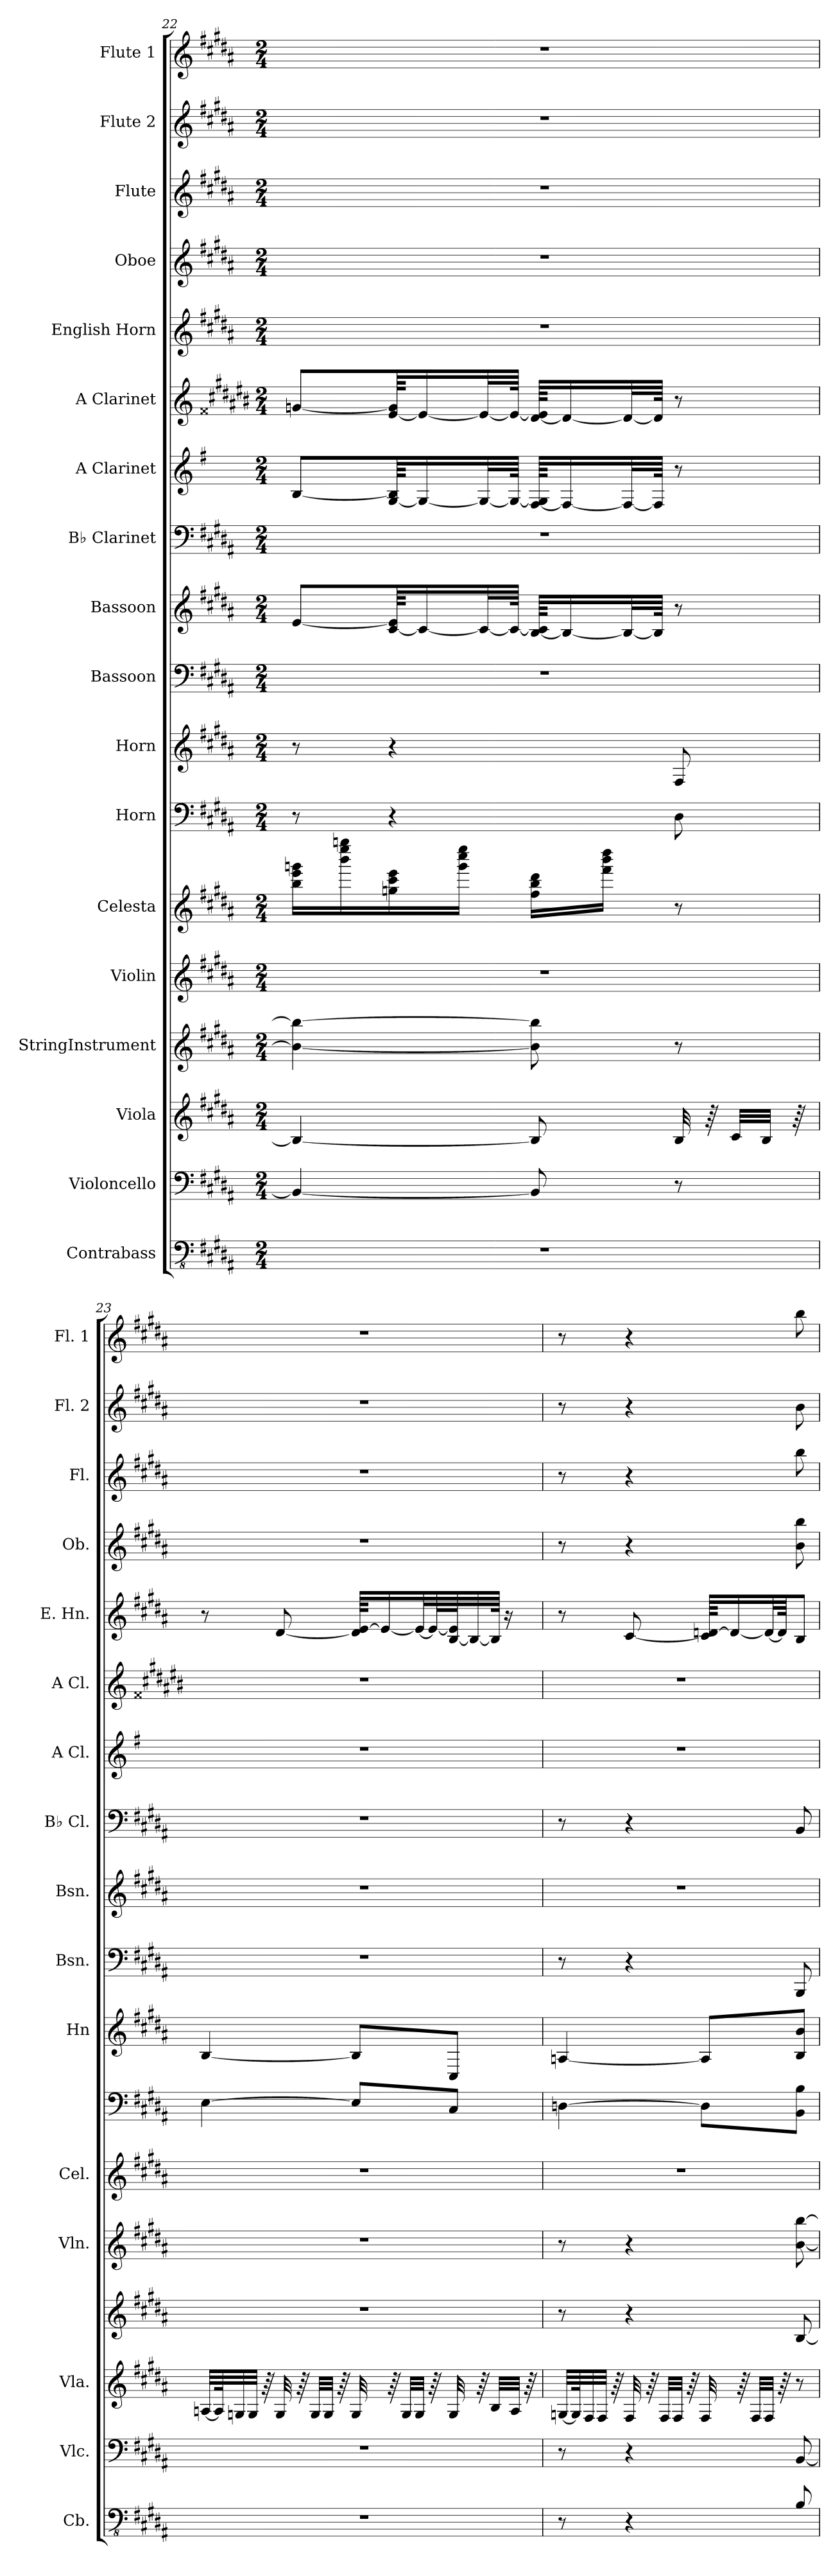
**kern	**kern	**kern	**kern	**kern	**kern	**kern	**kern	**kern	**kern	**kern	**kern	**kern	**kern	**kern	**kern	**kern	**kern
*part18	*part17	*part16	*part15	*part14	*part13	*part12	*part11	*part10	*part9	*part8	*part7	*part6	*part5	*part4	*part3	*part2	*part1
*staff18	*staff17	*staff16	*staff15	*staff14	*staff13	*staff12	*staff11	*staff10	*staff9	*staff8	*staff7	*staff6	*staff5	*staff4	*staff3	*staff2	*staff1
*I"Contrabass	*I"Violoncello	*I"Viola	*I"StringInstrument	*I"Violin	*I"Celesta	*I"Horn	*I"Horn	*I"Bassoon	*I"Bassoon	*I"B♭ Clarinet	*I"A Clarinet	*I"A Clarinet	*I"English Horn	*I"Oboe	*I"Flute	*I"Flute 2	*I"Flute 1
*I'Cb.	*I'Vlc.	*I'Vla.	*	*I'Vln.	*I'Cel.	*	*I'Hn	*I'Bsn.	*I'Bsn.	*I'B♭ Cl.	*I'A Cl.	*I'A Cl.	*I'E. Hn.	*I'Ob.	*I'Fl.	*I'Fl. 2	*I'Fl. 1
!!LO:PB:g=z
*clefFv4	*clefF4	*	*clefG2	*clefG2	*	*clefF4	*clefG2	*clefF4	*	*clefF4	*clefG2	*clefG2	*clefG2	*clefG2	*clefG2	*clefG2	*clefG2
*ITrd7c12	*	*	*	*	*	*ITrd4c7	*ITrd4c7	*	*	*ITrd1c2	*ITrd2c3	*ITrd2c3	*ITrd4c7	*	*	*	*
*k[f#c#g#d#a#]	*k[f#c#g#d#a#]	*k[f#c#g#d#a#]	*k[f#c#g#d#a#]	*k[f#c#g#d#a#]	*k[f#c#g#d#a#]	*k[f#c#g#d#]	*k[f#c#g#d#]	*k[f#c#g#d#a#]	*k[f#c#g#d#a#]	*k[f#c#g#]	*k[f#c#g#d#]	*k[f##c#g#d#a#e#b#]	*k[f#c#g#d#]	*k[f#c#g#d#a#]	*k[f#c#g#d#a#]	*k[f#c#g#d#a#]	*k[f#c#g#d#a#]
*B:	*B:	*B:	*B:	*B:	*B:	*E:	*E:	*B:	*B:	*A:	*E:	*G#:	*E:	*B:	*B:	*B:	*B:
*M2/4	*M2/4	*M2/4	*M2/4	*M2/4	*M2/4	*M2/4	*M2/4	*M2/4	*M2/4	*M2/4	*M2/4	*M2/4	*M2/4	*M2/4	*M2/4	*M2/4	*M2/4
=22	=22	=22	=22	=22	=22	=22	=22	=22	=22	=22	=22	=22	=22	=22	=22	=22	=22
2r	4BB/_	4B/_	4b\_ 4bb\_	2r	16bb\ 16eee\ 16gggn\LL	8r	8r	2r	[8e/L	2r	[8G#/L	[8en/L	2r	2r	2r	2r	2r
.	.	.	.	.	16bbb\ 16eeee\ 16ggggn\	.	.	.	.	.	.	.	.	.	.	.	.
.	.	.	.	.	16ggn\ 16ccc#\ 16eee\	4r	4r	.	[64c#/ 64e/]KKL	.	[64E/ 64G#/]KKL	[64c#/ 64e/]KKL	.	.	.	.	.
.	.	.	.	.	.	.	.	.	16c#/_	.	16E/_	16c#/_	.	.	.	.	.
.	.	.	.	.	16ggg\ 16cccc#\ 16eeee\JJ	.	.	.	.	.	.	.	.	.	.	.	.
.	.	.	.	.	.	.	.	.	32c#/L_	.	32E/L_	32c#/L_	.	.	.	.	.
.	.	.	.	.	.	.	.	.	64c#/JJJk_	.	64E/JJJk_	64c#/JJJk_	.	.	.	.	.
.	8BB/]	8B/]	8b\] 8bb\]	.	16ff#\ 16bb\ 16ddd#\LL	.	.	.	[64B/ 64c#/]KKLL	.	[64D#/ 64E/]KKLL	[64B#/ 64c#/]KKLL	.	.	.	.	.
.	.	.	.	.	.	.	.	.	16B/_	.	16D#/_	16B#/_	.	.	.	.	.
.	.	.	.	.	16fff#\ 16bbb\ 16dddd#\JJ	.	.	.	.	.	.	.	.	.	.	.	.
.	.	.	.	.	.	.	.	.	32B/L_	.	32D#/L_	32B#/L_	.	.	.	.	.
.	.	.	.	.	.	.	.	.	64B/JJJk]	.	64D#/JJJk]	64B#/JJJk]	.	.	.	.	.
.	8r	32B/	8r	.	8r	8GG#\	8BB/	.	8r	.	8r	8r	.	.	.	.	.
.	.	64r	.	.	.	.	.	.	.	.	.	.	.	.	.	.	.
.	.	32c#/LLL	.	.	.	.	.	.	.	.	.	.	.	.	.	.	.
.	.	32B/JJJ	.	.	.	.	.	.	.	.	.	.	.	.	.	.	.
.	.	64r	.	.	.	.	.	.	.	.	.	.	.	.	.	.	.
=23	=23	=23	=23	=23	=23	=23	=23	=23	=23	=23	=23	=23	=23	=23	=23	=23	=23
2r	2r	[32An/LLL	2r	2r	2r	[4AA\	[4E/	2r	2r	2r	2r	2r	8r	2r	2r	2r	2r
.	.	64A/K]	.	.	.	.	.	.	.	.	.	.	.	.	.	.	.
.	.	32Gn/	.	.	.	.	.	.	.	.	.	.	.	.	.	.	.
.	.	32G/JJJ	.	.	.	.	.	.	.	.	.	.	.	.	.	.	.
.	.	64r	.	.	.	.	.	.	.	.	.	.	.	.	.	.	.
.	.	32G/	.	.	.	.	.	.	.	.	.	.	[8G#/	.	.	.	.
.	.	64r	.	.	.	.	.	.	.	.	.	.	.	.	.	.	.
.	.	32G/LLL	.	.	.	.	.	.	.	.	.	.	.	.	.	.	.
.	.	32G/JJJ	.	.	.	.	.	.	.	.	.	.	.	.	.	.	.
.	.	64r	.	.	.	.	.	.	.	.	.	.	.	.	.	.	.
.	.	32G/	.	.	.	8AA/L]	8E/L]	.	.	.	.	.	64G#/] [64A/KKLL	.	.	.	.
.	.	.	.	.	.	.	.	.	.	.	.	.	16A/_	.	.	.	.
.	.	64r	.	.	.	.	.	.	.	.	.	.	.	.	.	.	.
.	.	32G/LLL	.	.	.	.	.	.	.	.	.	.	.	.	.	.	.
.	.	32G/JJJ	.	.	.	.	.	.	.	.	.	.	32A/L_	.	.	.	.
.	.	64r	.	.	.	.	.	.	.	.	.	.	64A/L_	.	.	.	.
.	.	32G/	.	.	.	8FF#/J	8FF#/J	.	.	.	.	.	[64E/ 64A/]J	.	.	.	.
.	.	.	.	.	.	.	.	.	.	.	.	.	32E/_	.	.	.	.
.	.	64r	.	.	.	.	.	.	.	.	.	.	.	.	.	.	.
.	.	32B/LLL	.	.	.	.	.	.	.	.	.	.	64E/JJJk]	.	.	.	.
.	.	.	.	.	.	.	.	.	.	.	.	.	16r	.	.	.	.
.	.	32A/JJJ	.	.	.	.	.	.	.	.	.	.	.	.	.	.	.
.	.	64r	.	.	.	.	.	.	.	.	.	.	.	.	.	.	.
=24	=24	=24	=24	=24	=24	=24	=24	=24	=24	=24	=24	=24	=24	=24	=24	=24	=24
8r	8r	[32Gn/LLL	8r	8r	2r	[4GGn\	[4Dn/	8r	2r	8r	2r	2r	8r	8r	8r	8r	8r
.	.	64G/K]	.	.	.	.	.	.	.	.	.	.	.	.	.	.	.
.	.	32F#/	.	.	.	.	.	.	.	.	.	.	.	.	.	.	.
.	.	32F#/JJJ	.	.	.	.	.	.	.	.	.	.	.	.	.	.	.
.	.	64r	.	.	.	.	.	.	.	.	.	.	.	.	.	.	.
4r	4r	32F#/	4r	4r	.	.	.	4r	.	4r	.	.	[8F#/	4r	4r	4r	4r
.	.	64r	.	.	.	.	.	.	.	.	.	.	.	.	.	.	.
.	.	32F#/LLL	.	.	.	.	.	.	.	.	.	.	.	.	.	.	.
.	.	32F#/JJJ	.	.	.	.	.	.	.	.	.	.	.	.	.	.	.
.	.	64r	.	.	.	.	.	.	.	.	.	.	.	.	.	.	.
.	.	32F#/	.	.	.	8GG\L]	8D/L]	.	.	.	.	.	64F#/] [64Gn/KKLL	.	.	.	.
.	.	.	.	.	.	.	.	.	.	.	.	.	16G/_	.	.	.	.
.	.	64r	.	.	.	.	.	.	.	.	.	.	.	.	.	.	.
.	.	32F#/LLL	.	.	.	.	.	.	.	.	.	.	.	.	.	.	.
.	.	32F#/JJJ	.	.	.	.	.	.	.	.	.	.	32G/L_	.	.	.	.
.	.	64r	.	.	.	.	.	.	.	.	.	.	64G/JJK]	.	.	.	.
8BBB/	[8BB/	8r	[8B/	[8b\ [8bb\	.	8EE\ 8E\J	8E/ 8e/J	8BBB/	.	8AA/	.	.	8E/J	8b\ 8bb\	8bb\	8b\	8bb\
=	=	=	=	=	=	=	=	=	=	=	=	=	=	=	=	=	=
*-	*-	*-	*-	*-	*-	*-	*-	*-	*-	*-	*-	*-	*-	*-	*-	*-	*-
